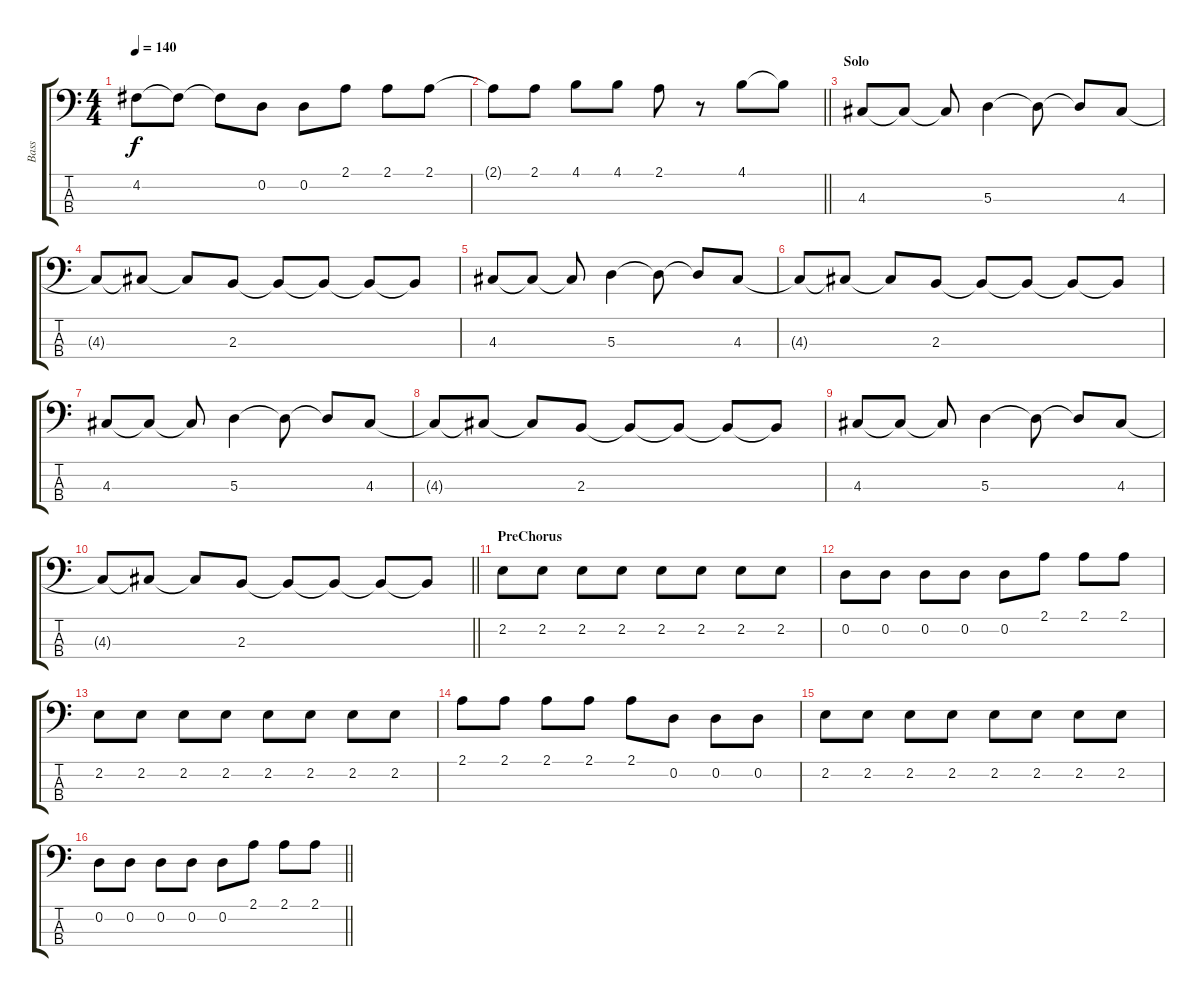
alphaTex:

\track ("Bass" "Bass") {instrument slapbass1}
\staff {score tabs}
\tuning (G2 D2 A1 E1) {hide}
\ts (4 4)
\tempo 140
\clef f4
\ks c
4.2.8{dy f} 4.2{t}.8 4.2{t}.8 0.2.8 0.2.8 2.1.8 2.1.8 2.1.8 |
\barLineRight lightlight
2.1{t}.8 2.1.8 4.1.8 4.1.8 2.1.8 r.8 4.1.8 4.1{t}.8 |
\section ("" "Solo")
4.3.8 4.3{t}.8 4.3{t}.8 5.3.4 5.3{t}.8 5.3{t}.8 4.3.8 |
4.3{t}.8 4.3{t}.8 4.3{t}.8 2.3.8 2.3{t}.8 2.3{t}.8 2.3{t}.8 2.3{t}.8 |
4.3.8 4.3{t}.8 4.3{t}.8 5.3.4 5.3{t}.8 5.3{t}.8 4.3.8 |
4.3{t}.8 4.3{t}.8 4.3{t}.8 2.3.8 2.3{t}.8 2.3{t}.8 2.3{t}.8 2.3{t}.8 |
4.3.8 4.3{t}.8 4.3{t}.8 5.3.4 5.3{t}.8 5.3{t}.8 4.3.8 |
4.3{t}.8 4.3{t}.8 4.3{t}.8 2.3.8 2.3{t}.8 2.3{t}.8 2.3{t}.8 2.3{t}.8 |
4.3.8 4.3{t}.8 4.3{t}.8 5.3.4 5.3{t}.8 5.3{t}.8 4.3.8 |
\barLineRight lightlight
4.3{t}.8 4.3{t}.8 4.3{t}.8 2.3.8 2.3{t}.8 2.3{t}.8 2.3{t}.8 2.3{t}.8 |
\section ("" "PreChorus")
2.2.8 2.2.8 2.2.8 2.2.8 2.2.8 2.2.8 2.2.8 2.2.8 |
0.2.8 0.2.8 0.2.8 0.2.8 0.2.8 2.1.8 2.1.8 2.1.8 |
2.2.8 2.2.8 2.2.8 2.2.8 2.2.8 2.2.8 2.2.8 2.2.8 |
2.1.8 2.1.8 2.1.8 2.1.8 2.1.8 0.2.8 0.2.8 0.2.8 |
2.2.8 2.2.8 2.2.8 2.2.8 2.2.8 2.2.8 2.2.8 2.2.8 |
\barLineRight lightlight
0.2.8 0.2.8 0.2.8 0.2.8 0.2.8 2.1.8 2.1.8 2.1.8
